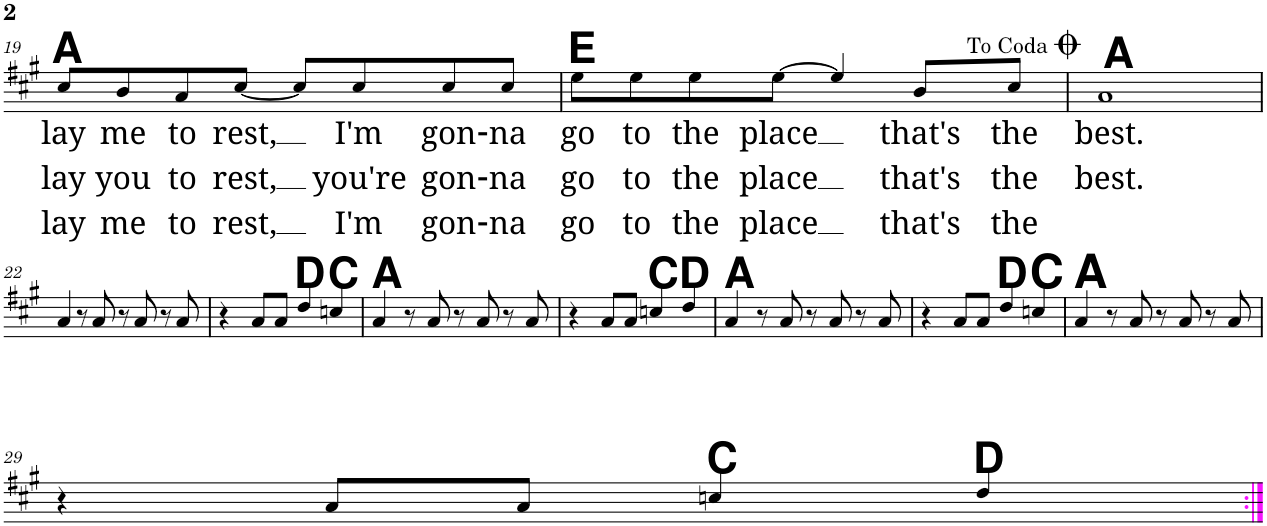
**kern	**kern	**text	**text	**text	**harte
*part1	*part1	*part1	*part1	*part1	*part1
*staff2	*staff1	*staff1	*staff1	*staff1	*
*I"Piano	*	*	*	*	*
*I'Pno	*	*	*	*	*
!!LO:PB:g=z
*clefF4	*clefG2	*	*	*	*
*k[f#c#g#]	*k[f#c#g#]	*	*	*	*
*M4/4	*M4/4	*	*	*	*
=19	=19	=19	=19	=19	=19
!	!	!LO:LY:b	!LO:LY:b	!LO:LY:b	!
2A 2e	8cc#/L	lay	lay	lay	A:maj
!	!	!LO:LY:b	!LO:LY:b	!LO:LY:b	!
.	8b/	me	you	me	.
!	!	!LO:LY:b	!LO:LY:b	!LO:LY:b	!
.	8a/	to	to	to	.
!	!	!LO:LY:b	!LO:LY:b	!LO:LY:b	!
.	[8cc#/J	rest,	rest,	rest,	.
2A 2e	8cc#/L]	.	.	.	.
!	!	!LO:LY:b	!LO:LY:b	!LO:LY:b	!
.	8cc#/	I'm	you're	I'm	.
!	!	!LO:LY:b	!LO:LY:b	!LO:LY:b	!
.	8cc#/	gon-	gon-	gon-	.
!	!	!LO:LY:b	!LO:LY:b	!LO:LY:b	!
.	8cc#/J	-na	-na	-na	.
=20	=20	=20	=20	=20	=20
!	!	!LO:LY:b	!LO:LY:b	!LO:LY:b	!
1e 1g#	8ee\L	go	go	go	E:maj
!	!	!LO:LY:b	!LO:LY:b	!LO:LY:b	!
.	8ee\	to	to	to	.
!	!	!LO:LY:b	!LO:LY:b	!LO:LY:b	!
.	8ee\	the	the	the	.
!	!	!LO:LY:b	!LO:LY:b	!LO:LY:b	!
.	[8ee\J	place	place	place	.
.	4ee/]	.	.	.	.
!	!	!LO:LY:b	!LO:LY:b	!LO:LY:b	!
.	8b/L	that's	that's	that's	.
!	!	!LO:LY:b	!LO:LY:b	!LO:LY:b	!
.	8cc#/J	the	the	the	.
!	!LO:TX:a:t=To Coda <font size="14"/>	!	!	!	!
!LO:TX:a:t=To Coda <font size="14"/>	!	!	!	!	!
=21	=21	=21	=21	=21	=21
!	!	!LO:LY:b	!LO:LY:b	!	!
2e	1a	best.	best.	.	A:maj
4A	.	.	.	.	.
4A	.	.	.	.	.
!!LO:LB:g=z
=22	=22	=22	=22	=22	=22
4A 4e	4a/	.	.	.	.
4A	8r	.	.	.	.
.	8a/	.	.	.	.
4A	8r	.	.	.	.
.	8a/	.	.	.	.
4A	8r	.	.	.	.
.	8a/	.	.	.	.
=23	=23	=23	=23	=23	=23
2A 2e	4r	.	.	.	.
.	8a/L	.	.	.	.
.	8a/J	.	.	.	.
4d	4dd/	.	.	.	D:maj
4cn	4ccn/	.	.	.	C:maj
=24	=24	=24	=24	=24	=24
4A 4e	4a/	.	.	.	A:maj
4A	8r	.	.	.	.
.	8a/	.	.	.	.
4A	8r	.	.	.	.
.	8a/	.	.	.	.
4A	8r	.	.	.	.
.	8a/	.	.	.	.
=25	=25	=25	=25	=25	=25
2A 2e	4r	.	.	.	.
.	8a/L	.	.	.	.
.	8a/J	.	.	.	.
4cn	4ccn/	.	.	.	C:maj
4d	4dd/	.	.	.	D:maj
=26	=26	=26	=26	=26	=26
4A 4e	4a/	.	.	.	A:maj
4A	8r	.	.	.	.
.	8a/	.	.	.	.
4A	8r	.	.	.	.
.	8a/	.	.	.	.
4A	8r	.	.	.	.
.	8a/	.	.	.	.
=27	=27	=27	=27	=27	=27
2A 2e	4r	.	.	.	.
.	8a/L	.	.	.	.
.	8a/J	.	.	.	.
4d	4dd/	.	.	.	D:maj
4cn	4ccn/	.	.	.	C:maj
=28	=28	=28	=28	=28	=28
4A 4e	4a/	.	.	.	A:maj
4A	8r	.	.	.	.
.	8a/	.	.	.	.
4A	8r	.	.	.	.
.	8a/	.	.	.	.
4A	8r	.	.	.	.
.	8a/	.	.	.	.
!!LO:LB:g=z
=29	=29	=29	=29	=29	=29
2A 2e	4r	.	.	.	.
.	8a/L	.	.	.	.
.	8a/J	.	.	.	.
4cn	4ccn/	.	.	.	C:maj
4d	4dd/	.	.	.	D:maj
=:|!	=:|!	=:|!	=:|!	=:|!	=:|!
*-	*-	*-	*-	*-	*-
